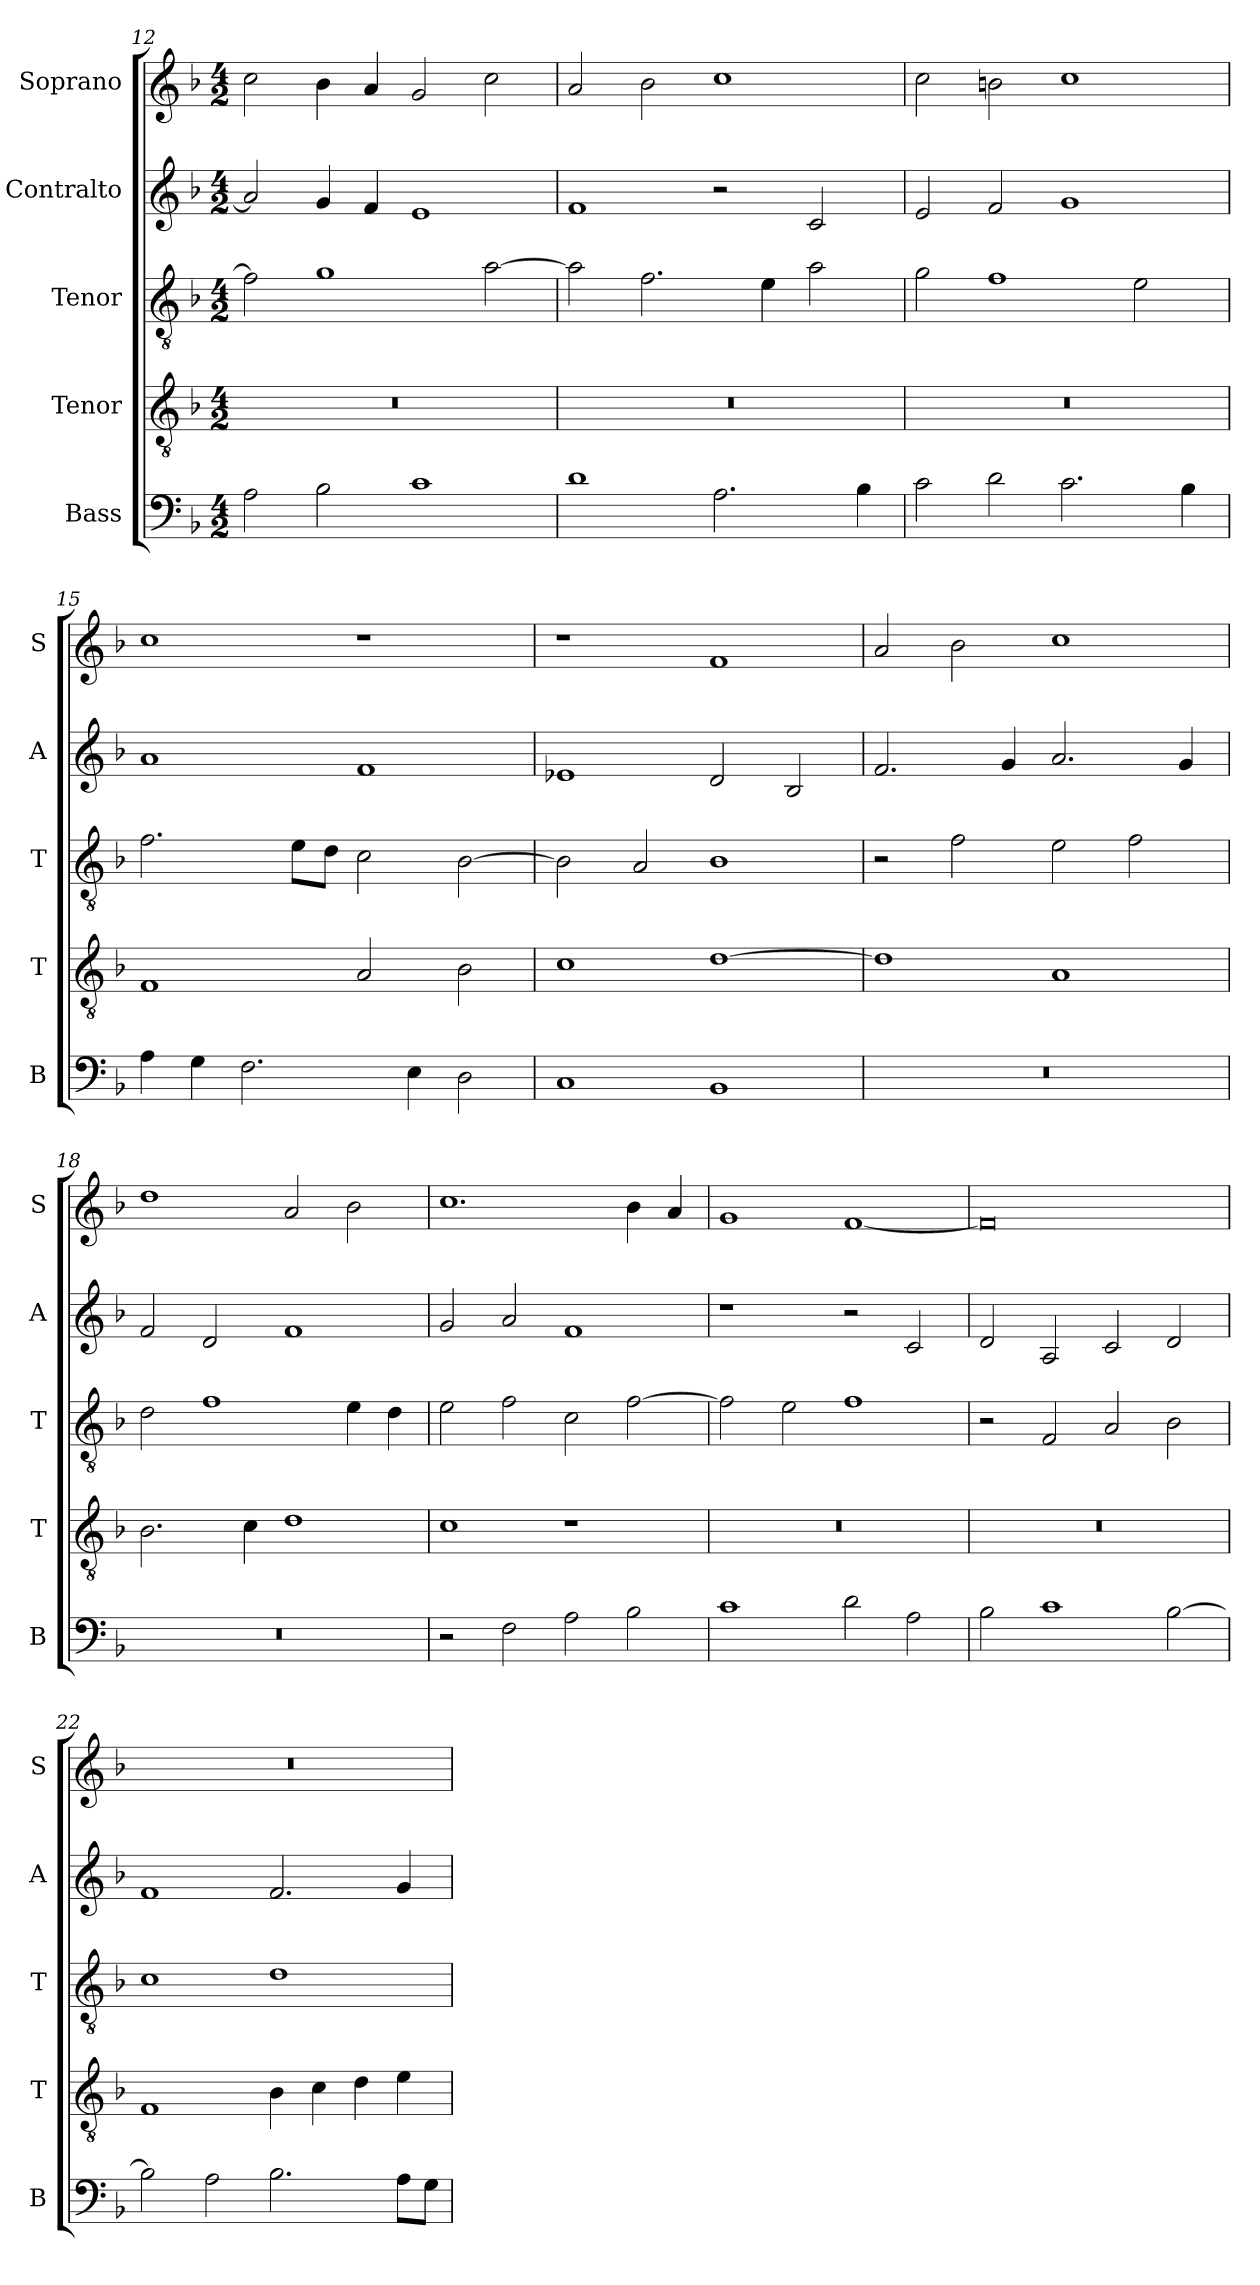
**kern	**kern	**kern	**kern	**kern
*part5	*part4	*part3	*part2	*part1
*staff5	*staff4	*staff3	*staff2	*staff1
*I"Bass	*I"Tenor	*I"Tenor	*I"Contralto	*I"Soprano
*I'B	*I'T	*I'T	*I'A	*I'S
*clefF4	*clefGv2	*clefGv2	*clefG2	*clefG2
*k[b-]	*k[b-]	*k[b-]	*k[b-]	*k[b-]
*F:ion	*F:ion	*F:ion	*F:ion	*F:ion
*M4/2	*M4/2	*M4/2	*M4/2	*M4/2
=12	=12	=12	=12	=12
2A	0r	2f]	2a]	2cc
2B-	.	1g	4g	4b-
.	.	.	4f	4a
1c	.	.	1e	2g
.	.	[2a	.	2cc
=13	=13	=13	=13	=13
1d	0r	2a]	1f	2a
.	.	2.f	.	2b-
2.A	.	.	2r	1cc
.	.	4e	.	.
.	.	2a	2c	.
4B-	.	.	.	.
=14	=14	=14	=14	=14
2c	0r	2g	2e	2cc
2d	.	1f	2f	2bn
2.c	.	.	1g	1cc
.	.	2e	.	.
4B-	.	.	.	.
=15	=15	=15	=15	=15
4A	1F	2.f	1a	1cc
4G	.	.	.	.
2.F	.	.	.	.
.	.	8e\L	.	.
.	.	8d\J	.	.
.	2A	2c	1f	1r
4E	.	.	.	.
2D	2B-	[2B-	.	.
=16	=16	=16	=16	=16
1C	1c	2B-]	1e-X	1r
.	.	2A	.	.
1BB-	[1d	1B-	2d	1f
.	.	.	2B-	.
=17	=17	=17	=17	=17
0r	1d]	2r	2.f	2a
.	.	2f	.	2b-
.	.	.	4g	.
.	1A	2e	2.a	1cc
.	.	2f	.	.
.	.	.	4g	.
=18	=18	=18	=18	=18
0r	2.B-	2d	2f	1dd
.	.	1f	2d	.
.	4c	.	.	.
.	1d	.	1f	2a
.	.	4e	.	2b-
.	.	4d	.	.
=19	=19	=19	=19	=19
2r	1c	2e	2g	1.cc
2F	.	2f	2a	.
2A	1r	2c	1f	.
2B-	.	[2f	.	4b-
.	.	.	.	4a
=20	=20	=20	=20	=20
1c	0r	2f]	1r	1g
.	.	2e	.	.
2d	.	1f	2r	[1f
2A	.	.	2c	.
=21	=21	=21	=21	=21
2B-	0r	2r	2d	0f]
1c	.	2F	2A	.
.	.	2A	2c	.
[2B-	.	2B-	2d	.
=22	=22	=22	=22	=22
2B-]	1F	1c	1f	0r
2A	.	.	.	.
2.B-	4B-	1d	2.f	.
.	4c	.	.	.
.	4d	.	.	.
8A\L	4e	.	4g	.
8G\J	.	.	.	.
=	=	=	=	=
*-	*-	*-	*-	*-
